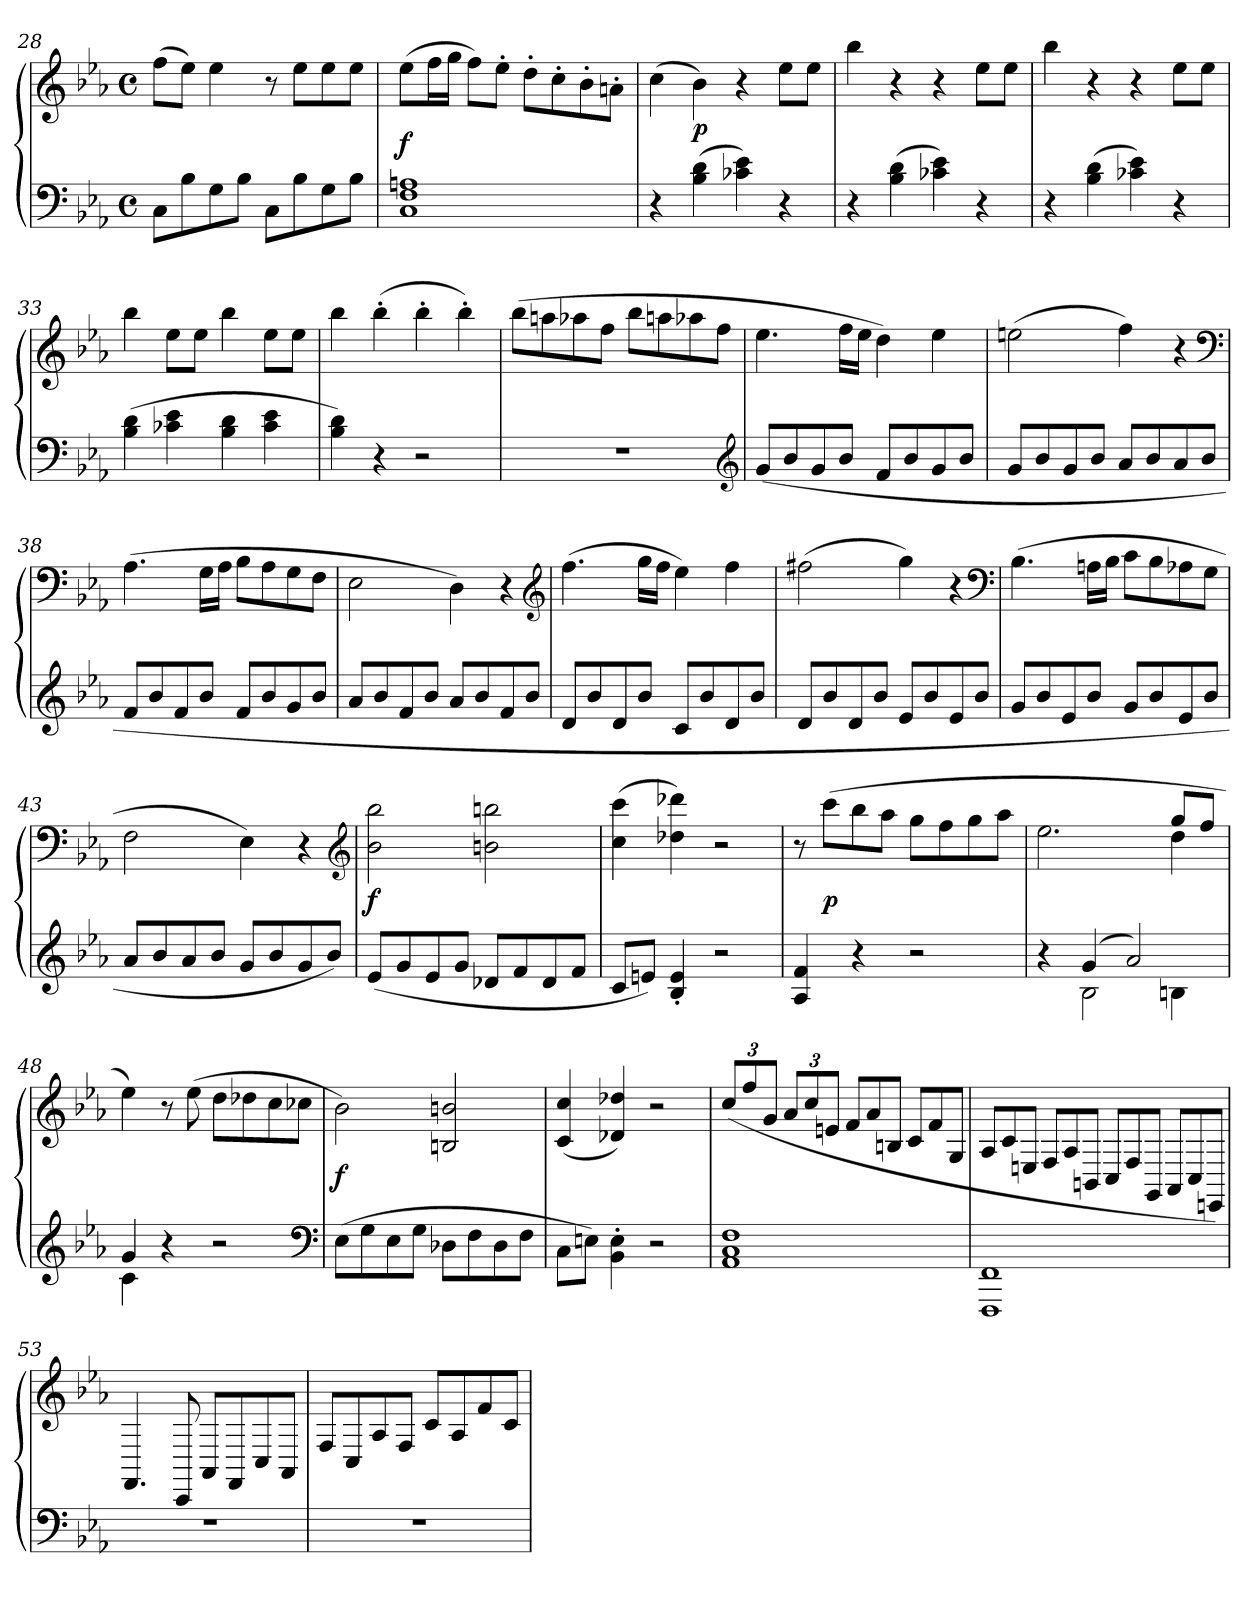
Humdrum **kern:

**kern	**kern	**dynam
*part1	*part1	*part1
*staff2	*staff1	*staff1/2
*clefF4	*clefG2	*
*k[b-e-a-]	*k[b-e-a-]	*
*M4/4	*M4/4	*
*met(c)	*met(c)	*
=28	=28	=28
8CL	(8ffL	.
8B-	8ee-J)	.
8G	4ee-	.
8B-J	.	.
8CL	8r	.
8B-	8ee-L	.
8G	8ee-	.
8B-J	8ee-J	.
=29	=29	=29
1C 1F 1An	(8ee-L	f
.	16ffL	.
.	16ggJJ	.
.	8ffL)	.
.	8ee-'J	.
.	8dd'L	.
.	8cc'	.
.	8b-'	.
.	8an'J	.
=30	=30	=30
4r	(4cc	.
(4B- 4d	4b-)	p
4c-X 4e-)	4r	.
4r	8ee-L	.
.	8ee-J	.
=31	=31	=31
4r	4bb-	.
(4B- 4d	4r	.
4c-X 4e-)	4r	.
4r	8ee-L	.
.	8ee-J	.
=32	=32	=32
4r	4bb-	.
(4B- 4d	4r	.
4c-X 4e-)	4r	.
4r	8ee-L	.
.	8ee-J	.
=33	=33	=33
(4B- 4d	4bb-	.
4c-X 4e-	8ee-L	.
.	8ee-J	.
4B- 4d	4bb-	.
4c- 4e-	8ee-L	.
.	8ee-J	.
=34	=34	=34
4B- 4d)	4bb-	.
4r	(4bb-'	.
2r	4bb-'	.
.	4bb-')	.
=35	=35	=35
1r	(8bb-L	.
.	8aan	.
.	8aa-X	.
.	8ffJ	.
.	8bb-L	.
.	8aan	.
.	8aa-X	.
.	8ffJ	.
*clefG2	*	*
=36	=36	=36
(8gL	4.ee-	.
8b-	.	.
8g	.	.
8b-J	16ffLL	.
.	16ee-JJ	.
8fL	4dd)	.
8b-	.	.
8g	4ee-	.
8b-J	.	.
=37	=37	=37
8gL	(2een	.
8b-	.	.
8g	.	.
8b-J	.	.
8a-L	4ff)	.
8b-	.	.
8a-	4r	.
8b-J	.	.
*	*clefF4	*
=38	=38	=38
8fL	(4.A-	.
8b-	.	.
8f	.	.
8b-J	16GLL	.
.	16A-JJ	.
8fL	8B-L	.
8b-	8A-	.
8g	8G	.
8b-J	8FJ	.
=39	=39	=39
8a-L	2E-	.
8b-	.	.
8f	.	.
8b-J	.	.
8a-L	4D)	.
8b-	.	.
8f	4r	.
8b-J	.	.
*	*clefG2	*
=40	=40	=40
8dL	(4.ff	.
8b-	.	.
8d	.	.
8b-J	16ggLL	.
.	16ffJJ	.
8cL	4ee-)	.
8b-	.	.
8d	4ff	.
8b-J	.	.
=41	=41	=41
8dL	(2ff#X	.
8b-	.	.
8d	.	.
8b-J	.	.
8e-L	4gg)	.
8b-	.	.
8e-	4r	.
8b-J	.	.
*	*clefF4	*
=42	=42	=42
8gL	(4.B-	.
8b-	.	.
8e-	.	.
8b-J	16AnLL	.
.	16B-JJ	.
8gL	8cL	.
8b-	8B-	.
8e-	8A-X	.
8b-J	8GJ	.
=43	=43	=43
8a-L	2F	.
8b-	.	.
8a-	.	.
8b-J	.	.
8gL	4E-)	.
8b-	.	.
8g	4r	.
8b-J)	.	.
*	*clefG2	*
=44	=44	=44
(8e-L	2b- 2bb-	f
8g	.	.
8e-	.	.
8gJ	.	.
8d-XL	2bn 2bbn	.
8f	.	.
8d-	.	.
8fJ	.	.
=45	=45	=45
8cL	(4cc 4ccc	.
8enJ)	.	.
4B-' 4e'	4dd-X 4ddd-X)	.
2r	2r	.
=46	=46	=46
4A- 4f	8r	.
.	(8cccL	p
4r	8bb-	.
.	8aa-J	.
2r	8ggL	.
.	8ff	.
.	8gg	.
.	8aa-J	.
=47	=47	=47
*^	*^	*
4r	4ryy	2.ryy	2.ee-	.
(4g	2B-	.	.	.
2a-)	.	.	.	.
.	4Bn	8ggL	4dd	.
.	.	8ffJ	.	.
*	*	*v	*v	*
=48	=48	=48	=48
4g	4c	4ee-)	.
4r	2.ryy	8r	.
.	.	(8ee-	.
2r	.	8ddL	.
.	.	8dd-X	.
.	.	8cc	.
.	.	8cc-XJ	.
*v	*v	*	*
*clefF4	*	*
=49	=49	=49
(8E-L	2b-)	f
8G	.	.
8E-	.	.
8GJ	.	.
8D-XL	2Bn 2bn	.
8F	.	.
8D-	.	.
8FJ	.	.
=50	=50	=50
8CL	(4c 4cc	.
8EnJ)	.	.
4BB-'\ 4E'\	4d-X 4dd-X)	.
2r	2r	.
=51	=51	=51
1AA- 1C 1F	(>12cc/L	.
.	12ff/	.
.	12g/J	.
.	12a-L	.
.	12cc	.
.	12enJ	.
*	*Xtuplet	*
.	12fL	.
.	12a-	.
.	12Bn/J	.
.	12c/L	.
.	12f/	.
.	12G/J	.
=52	=52	=52
1FFF\ 1FF\	12A-/L	.
.	12c/	.
.	12En/J	.
.	12F/L	.
.	12A-/	.
.	12BBn/J	.
.	12C/L	.
.	12F/	.
.	12GG/J	.
.	12AA-/L	.
.	12C/	.
.	12EEn/J)	.
=53	=53	=53
1r	4.FF/	.
.	8CC/	.
.	8AA-/L	.
.	8FF/	.
.	8C/	.
.	8AA-/J	.
=54	=54	=54
1r	8F/L	.
.	8C/	.
.	8A-/	.
.	8F/J	.
.	8c/L	.
.	8A-/	.
.	8f	.
.	8cJ	.
=	=	=
*-	*-	*-
